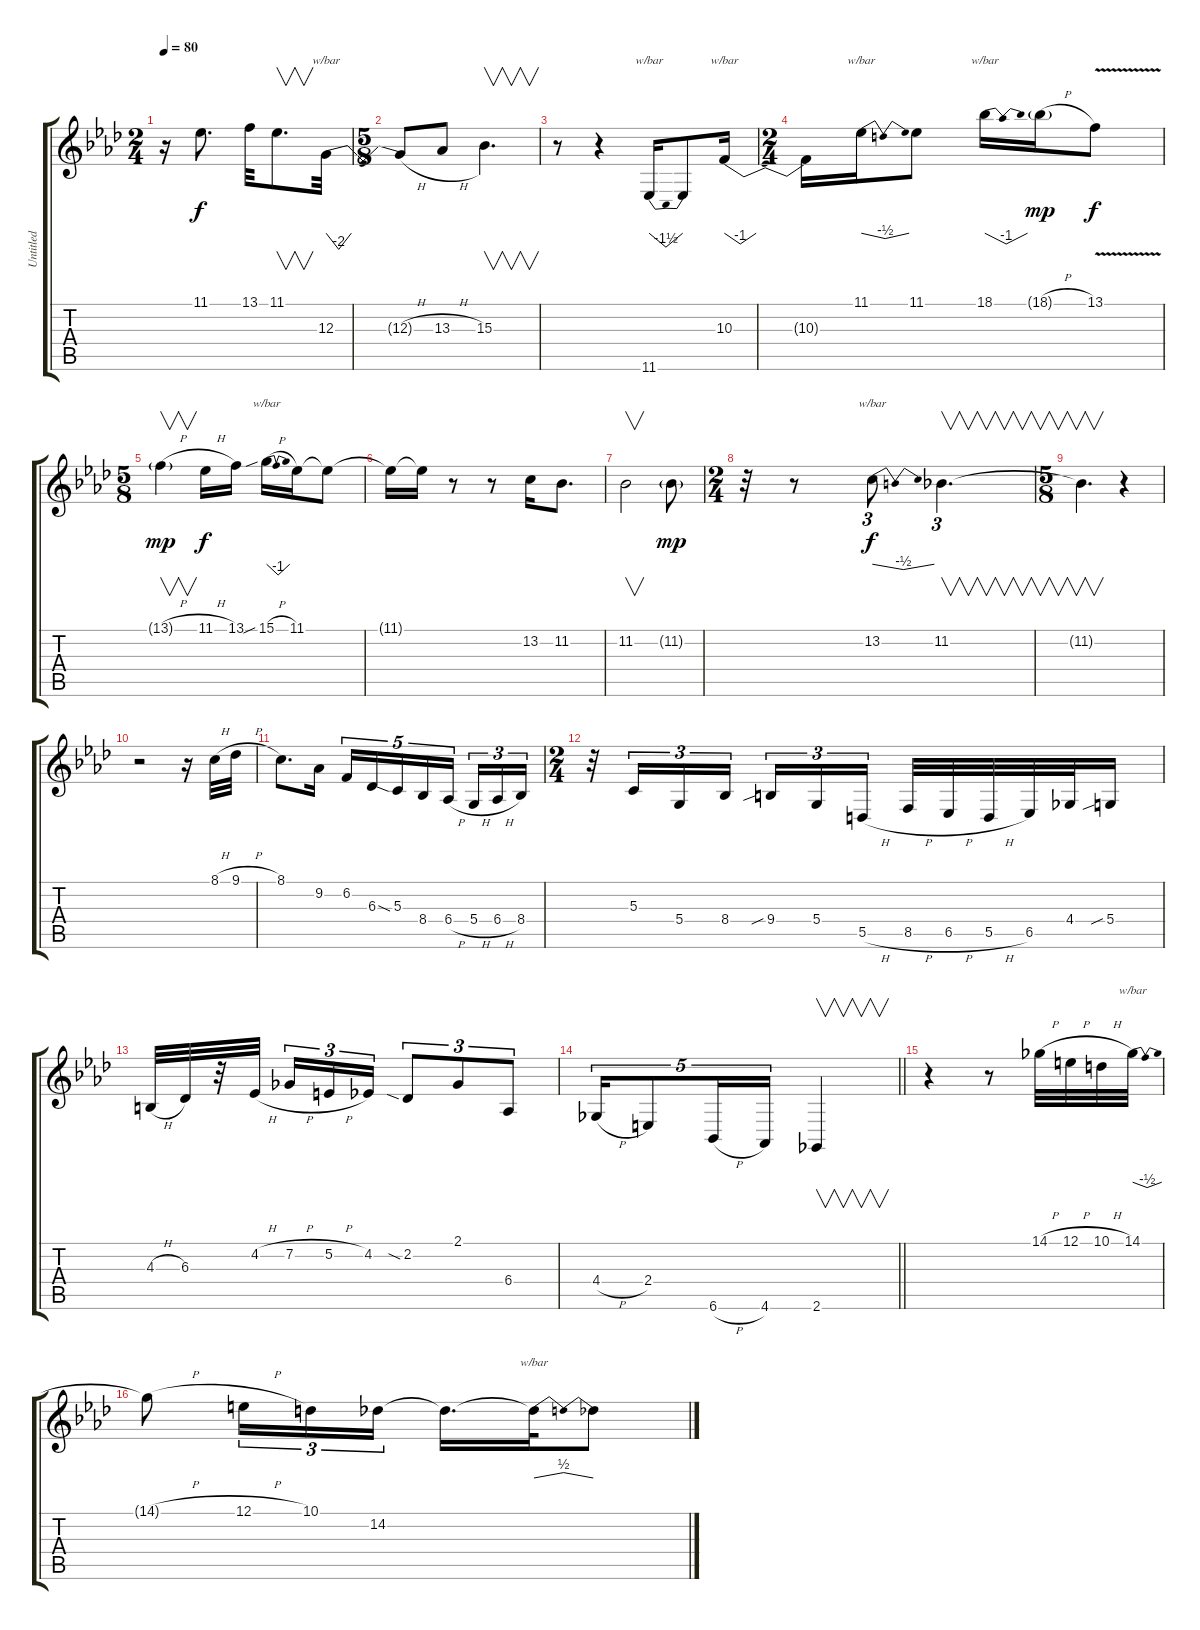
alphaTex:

\track ("Untitled" "Untitled") {instrument altosax}
\staff {score tabs}
\tuning (E4 B3 G3 D3 A2 E2) {hide}
\ts (2 4)
\tempo 80
\clef g2
\ks ab
r.16{dy f} 11.1.8{d} 13.1.32 11.1.8{v d} 12.3.32{tbe (dip default 0 0 30 -8 60 0)} |
\ts (5 8)
12.3{h t}.8 13.3{h}.8 15.3.4{v d} |
r.8 r.4 11.6.16{tbe (dip default 0 0 30 -6 60 0)} 11.6{t}.8 10.3.16{tbe (dip default 0 0 30 -4 60 0)} |
\ts (2 4)
10.3{t}.16 11.1.16{tbe (dip default 0 0 30 -2 60 0)} 11.1.8 18.1.16{tbe (dip default 0 0 30 -4 60 0)} 18.1{h g}.16{dy mp} 13.1{v}.8{dy f} |
\ts (5 8)
13.1{h g}.4{v dy mp} 11.1{h}.16{dy f} 13.1.16 15.1{sib h}.16{tbe (dip default 0 0 30 -4 60 0)} 11.1.16 11.1{t}.8 |
11.1{t}.16 11.1{t}.16 r.8 r.8 13.2.16 11.2.8{d} |
11.2.2{v} 11.2{g}.8{dy mp} |
\ts (2 4)
r.32 r.8 13.2.8{tu (3 2) tbe (dip default 0 0 30 -2 60 0) dy f} 11.2.4{v d tu (3 2)} |
\ts (5 8)
11.2{t}.4{v d} r.4 |
r.2 r.16 8.1{h}.32 9.1{h}.32 |
8.1.8{d} 9.2.16 6.2.16{tu (5 4)} 6.3.16{tu (5 4)} 5.3{sia}.16{tu (5 4)} 8.4.16{tu (5 4)} 6.4{h}.16{tu (5 4)} 5.4{h}.16{tu (3 2)} 6.4{h}.16{tu (3 2)} 8.4.16{tu (3 2)} |
\ts (2 4)
r.32 5.3.16{tu (3 2)} 5.4.16{tu (3 2)} 8.4.16{tu (3 2) beam splitsecondary} 9.4{sib}.16{tu (3 2)} 5.4.16{tu (3 2)} 5.5{h}.16{tu (3 2)} 8.5{h}.32 6.5{h}.32 5.5{h}.32 6.5.32 4.4.32 5.4{sib}.16 |
4.3{h}.32 6.3.32 r.32 4.2{h}.32{beam splitsecondary} 7.2{h}.16{tu (3 2)} 5.2{h}.16{tu (3 2)} 4.2.16{tu (3 2)} 2.2{sia}.8{tu (3 2)} 2.1.8{tu (3 2)} 6.4.8{tu (3 2)} |
\barLineRight lightlight
4.4{h}.16{tu (5 4)} 2.4.8{tu (5 4)} 6.6{h}.16{tu (5 4)} 4.6.16{tu (5 4)} 2.6.4{v} |
r.4 r.8 14.1{h}.32 12.1{h}.32 10.1{h}.32 14.1.32{tbe (dip default 0 0 30 -2 60 0)} |
14.1{h t}.8 12.1{h}.16{tu (3 2)} 10.1.16{tu (3 2)} 14.2.16{tu (3 2)} 14.2{t}.16{d} 14.2{t}.32{tbe (dip default 0 0 30 2 60 0)} 14.2{t}.8
